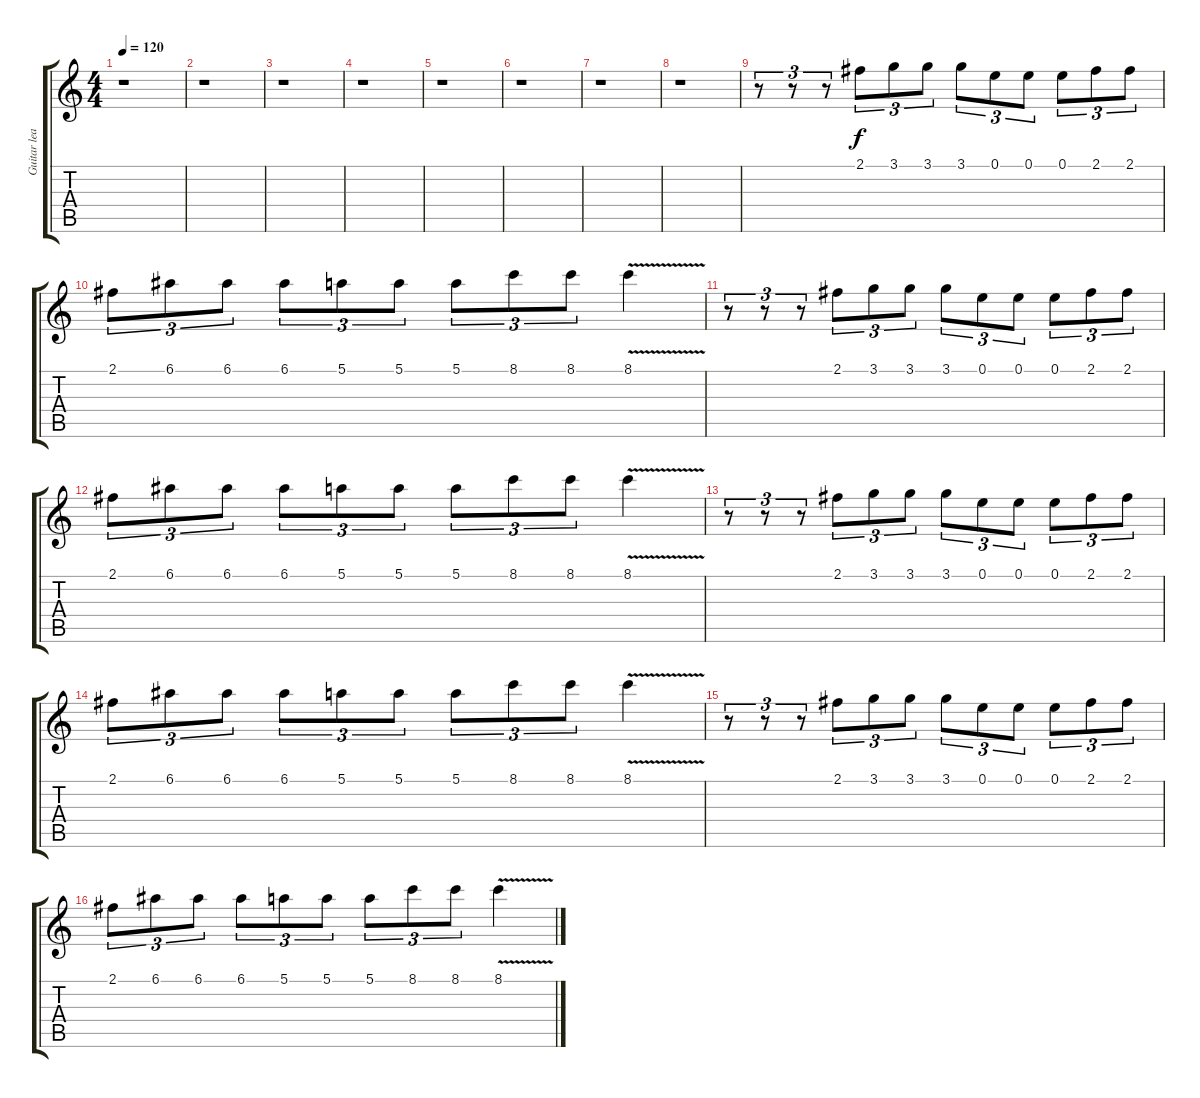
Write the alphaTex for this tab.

\track ("Guitar lead" "Guitar lea") {instrument distortionguitar}
\staff {score tabs}
\tuning (E4 B3 G3 D3 A2 E2) {hide}
\ts (4 4)
\tempo 120
\clef g2
\ks c
r.1{dy mp} |
r.1 |
r.1 |
r.1 |
r.1 |
r.1 |
r.1 |
r.1 |
r.8{tu (3 2)} r.8{tu (3 2)} r.8{tu (3 2)} 2.1.8{tu (3 2) dy f} 3.1.8{tu (3 2)} 3.1.8{tu (3 2)} 3.1.8{tu (3 2)} 0.1.8{tu (3 2)} 0.1.8{tu (3 2)} 0.1.8{tu (3 2)} 2.1.8{tu (3 2)} 2.1.8{tu (3 2)} |
2.1.8{tu (3 2)} 6.1.8{tu (3 2)} 6.1.8{tu (3 2)} 6.1.8{tu (3 2)} 5.1.8{tu (3 2)} 5.1.8{tu (3 2)} 5.1.8{tu (3 2)} 8.1.8{tu (3 2)} 8.1.8{tu (3 2)} 8.1{v}.4 |
r.8{tu (3 2)} r.8{tu (3 2)} r.8{tu (3 2)} 2.1.8{tu (3 2)} 3.1.8{tu (3 2)} 3.1.8{tu (3 2)} 3.1.8{tu (3 2)} 0.1.8{tu (3 2)} 0.1.8{tu (3 2)} 0.1.8{tu (3 2)} 2.1.8{tu (3 2)} 2.1.8{tu (3 2)} |
2.1.8{tu (3 2)} 6.1.8{tu (3 2)} 6.1.8{tu (3 2)} 6.1.8{tu (3 2)} 5.1.8{tu (3 2)} 5.1.8{tu (3 2)} 5.1.8{tu (3 2)} 8.1.8{tu (3 2)} 8.1.8{tu (3 2)} 8.1{v}.4 |
r.8{tu (3 2)} r.8{tu (3 2)} r.8{tu (3 2)} 2.1.8{tu (3 2)} 3.1.8{tu (3 2)} 3.1.8{tu (3 2)} 3.1.8{tu (3 2)} 0.1.8{tu (3 2)} 0.1.8{tu (3 2)} 0.1.8{tu (3 2)} 2.1.8{tu (3 2)} 2.1.8{tu (3 2)} |
2.1.8{tu (3 2)} 6.1.8{tu (3 2)} 6.1.8{tu (3 2)} 6.1.8{tu (3 2)} 5.1.8{tu (3 2)} 5.1.8{tu (3 2)} 5.1.8{tu (3 2)} 8.1.8{tu (3 2)} 8.1.8{tu (3 2)} 8.1{v}.4 |
r.8{tu (3 2)} r.8{tu (3 2)} r.8{tu (3 2)} 2.1.8{tu (3 2)} 3.1.8{tu (3 2)} 3.1.8{tu (3 2)} 3.1.8{tu (3 2)} 0.1.8{tu (3 2)} 0.1.8{tu (3 2)} 0.1.8{tu (3 2)} 2.1.8{tu (3 2)} 2.1.8{tu (3 2)} |
2.1.8{tu (3 2)} 6.1.8{tu (3 2)} 6.1.8{tu (3 2)} 6.1.8{tu (3 2)} 5.1.8{tu (3 2)} 5.1.8{tu (3 2)} 5.1.8{tu (3 2)} 8.1.8{tu (3 2)} 8.1.8{tu (3 2)} 8.1{v}.4
